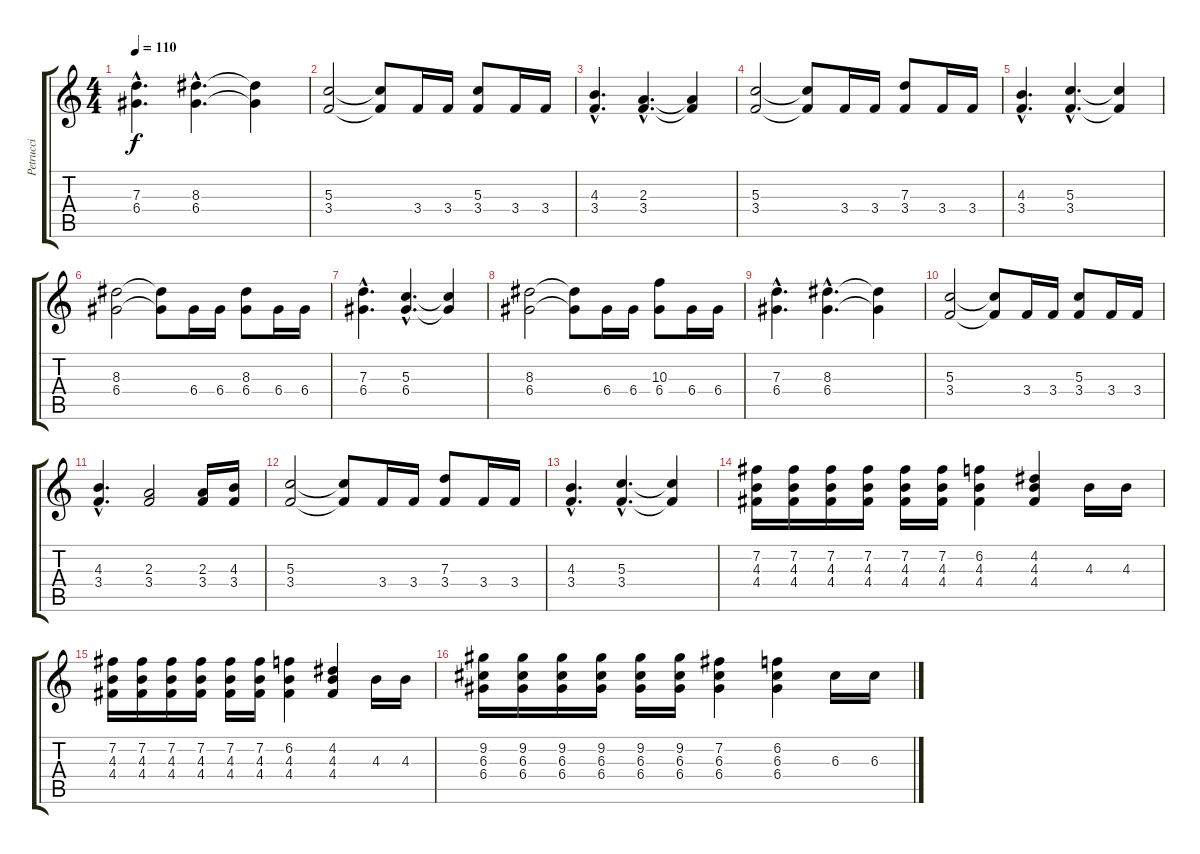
\track ("Petrucci" "Petrucci") {instrument distortionguitar}
\staff {score tabs}
\tuning (E4 B3 G3 D3 A2 E2) {hide}
\ts (4 4)
\tempo 110
\clef g2
\ks c
(7.3{hac} 6.4{hac}).4{d dy f} (8.3{hac} 6.4{hac}).4{d} (8.3{t} 6.4{t}).4 |
(5.3 3.4).2 (5.3{t} 3.4{t}).8 3.4.16 3.4.16 (5.3 3.4).8 3.4.16 3.4.16 |
(4.3{hac} 3.4{hac}).4{d} (2.3{hac} 3.4{hac}).4{d} (2.3{t} 3.4{t}).4 |
(5.3 3.4).2 (5.3{t} 3.4{t}).8 3.4.16 3.4.16 (7.3 3.4).8 3.4.16 3.4.16 |
(4.3{hac} 3.4{hac}).4{d} (5.3{hac} 3.4{hac}).4{d} (5.3{t} 3.4{t}).4 |
(8.3 6.4).2 (8.3{t} 6.4{t}).8 6.4.16 6.4.16 (8.3 6.4).8 6.4.16 6.4.16 |
(7.3{hac} 6.4{hac}).4{d} (5.3{hac} 6.4{hac}).4{d} (5.3{t} 6.4{t}).4 |
(8.3 6.4).2 (8.3{t} 6.4{t}).8 6.4.16 6.4.16 (10.3 6.4).8 6.4.16 6.4.16 |
(7.3{hac} 6.4{hac}).4{d} (8.3{hac} 6.4{hac}).4{d} (8.3{t} 6.4{t}).4 |
(5.3 3.4).2 (5.3{t} 3.4{t}).8 3.4.16 3.4.16 (5.3 3.4).8 3.4.16 3.4.16 |
(4.3{hac} 3.4{hac}).4{d} (2.3 3.4).2 (2.3 3.4).16 (4.3 3.4).16 |
(5.3 3.4).2 (5.3{t} 3.4{t}).8 3.4.16 3.4.16 (7.3 3.4).8 3.4.16 3.4.16 |
(4.3{hac} 3.4{hac}).4{d} (5.3{hac} 3.4{hac}).4{d} (5.3{t} 3.4{t}).4 |
(7.2 4.3 4.4).16 (7.2 4.3 4.4).16 (7.2 4.3 4.4).16 (7.2 4.3 4.4).16 (7.2 4.3 4.4).16 (7.2 4.3 4.4).16 (6.2 4.3 4.4).4 (4.2 4.3 4.4).4 4.3.16 4.3.16 |
(7.2 4.3 4.4).16 (7.2 4.3 4.4).16 (7.2 4.3 4.4).16 (7.2 4.3 4.4).16 (7.2 4.3 4.4).16 (7.2 4.3 4.4).16 (6.2 4.3 4.4).4 (4.2 4.3 4.4).4 4.3.16 4.3.16 |
(9.2 6.3 6.4).16 (9.2 6.3 6.4).16 (9.2 6.3 6.4).16 (9.2 6.3 6.4).16 (9.2 6.3 6.4).16 (9.2 6.3 6.4).16 (7.2 6.3 6.4).4 (6.2 6.3 6.4).4 6.3.16 6.3.16
